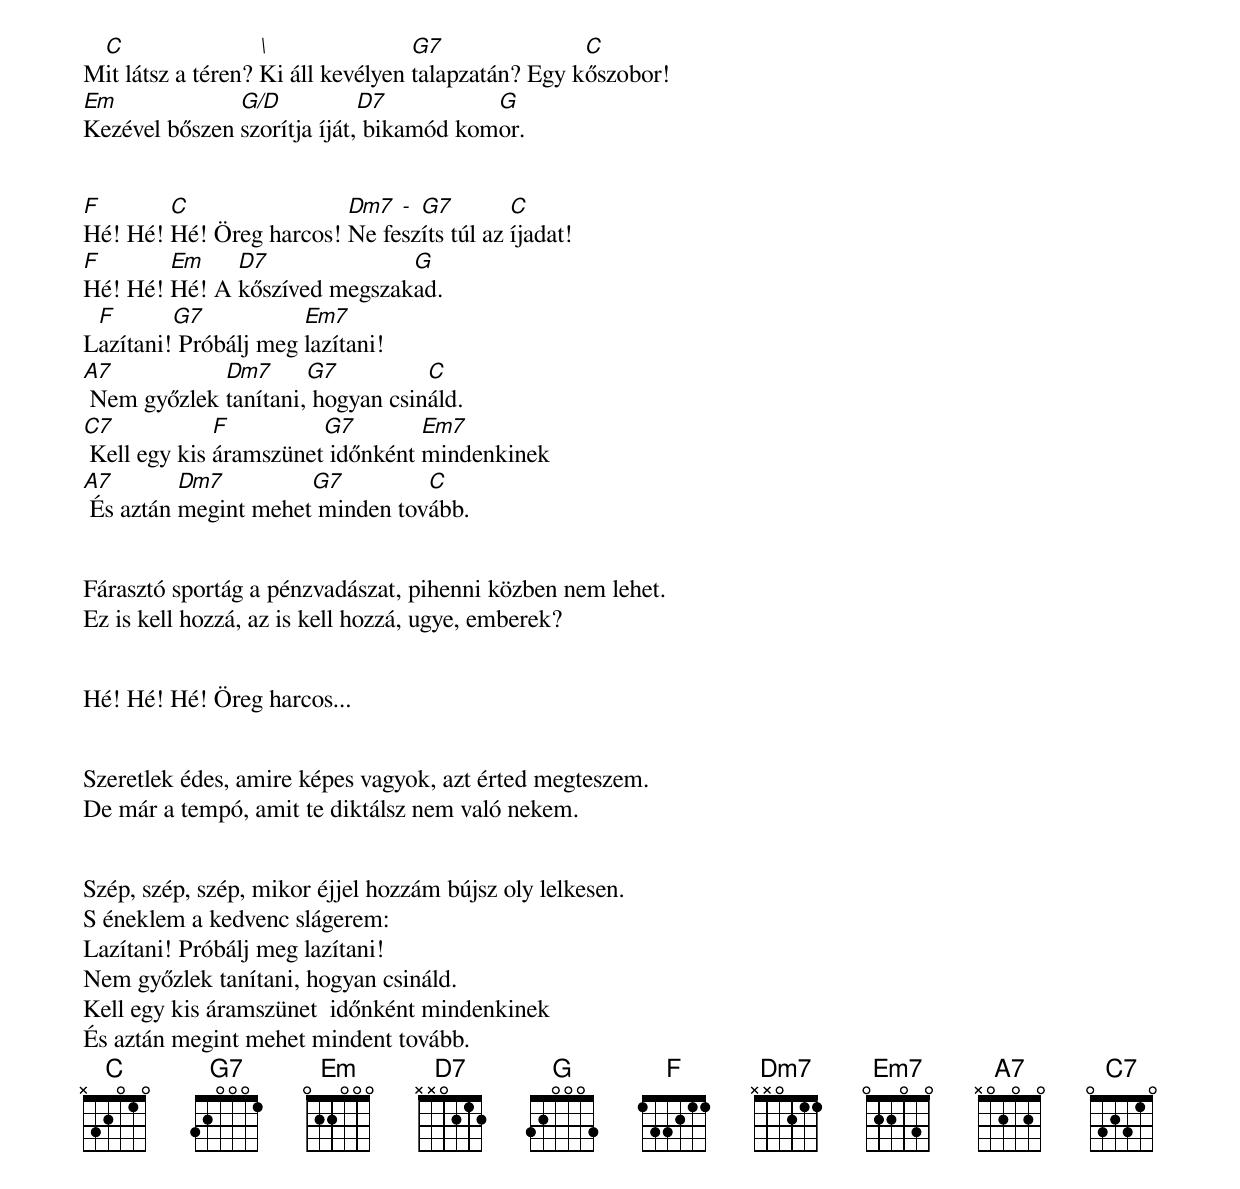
 C                 \               G7               C
Mit látsz a téren? Ki áll kevélyen talapzatán? Egy kőszobor!
Em             G/D           D7          G
Kezével bőszen szorítja íját, bikamód komor.


F       C                Dm7  - G7         C
Hé! Hé! Hé! Öreg harcos! Ne feszíts túl az íjadat!
F       Em    D7              G
Hé! Hé! Hé! A kőszíved megszakad.
 F       G7           Em7
Lazítani! Próbálj meg lazítani!
A7           Dm7      G7          C
 Nem győzlek tanítani, hogyan csináld.
C7            F         G7        Em7
 Kell egy kis áramszünet időnként mindenkinek
A7        Dm7         G7         C
 És aztán megint mehet minden tovább.


Fárasztó sportág a pénzvadászat, pihenni közben nem lehet.
Ez is kell hozzá, az is kell hozzá, ugye, emberek?


Hé! Hé! Hé! Öreg harcos...


Szeretlek édes, amire képes vagyok, azt érted megteszem.
De már a tempó, amit te diktálsz nem való nekem.


Szép, szép, szép, mikor éjjel hozzám bújsz oly lelkesen.
S éneklem a kedvenc slágerem:
Lazítani! Próbálj meg lazítani!
Nem győzlek tanítani, hogyan csináld.
Kell egy kis áramszünet  időnként mindenkinek
És aztán megint mehet mindent tovább.
